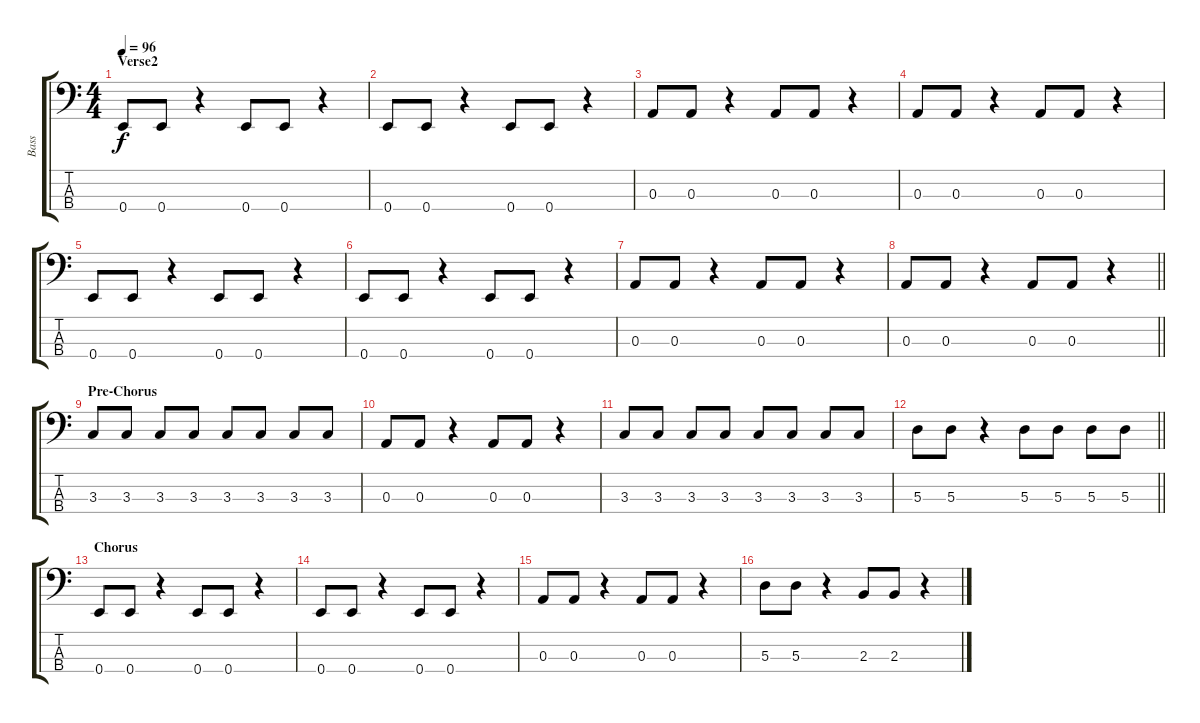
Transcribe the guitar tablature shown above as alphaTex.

\track ("Bass" "Bass") {instrument electricbassfinger}
\staff {score tabs}
\tuning (G2 D2 A1 E1) {hide}
\ts (4 4)
\section ("" "Verse2")
\tempo 96
\clef f4
\ks c
0.4.8{dy f} 0.4.8 r.4 0.4.8 0.4.8 r.4 |
0.4.8 0.4.8 r.4 0.4.8 0.4.8 r.4 |
0.3.8 0.3.8 r.4 0.3.8 0.3.8 r.4 |
0.3.8 0.3.8 r.4 0.3.8 0.3.8 r.4 |
0.4.8 0.4.8 r.4 0.4.8 0.4.8 r.4 |
0.4.8 0.4.8 r.4 0.4.8 0.4.8 r.4 |
0.3.8 0.3.8 r.4 0.3.8 0.3.8 r.4 |
\barLineRight lightlight
0.3.8 0.3.8 r.4 0.3.8 0.3.8 r.4 |
\section ("" "Pre-Chorus")
3.3.8 3.3.8 3.3.8 3.3.8 3.3.8 3.3.8 3.3.8 3.3.8 |
0.3.8 0.3.8 r.4 0.3.8 0.3.8 r.4 |
3.3.8 3.3.8 3.3.8 3.3.8 3.3.8 3.3.8 3.3.8 3.3.8 |
\barLineRight lightlight
5.3.8 5.3.8 r.4 5.3.8 5.3.8 5.3.8 5.3.8 |
\section ("" "Chorus")
0.4.8 0.4.8 r.4 0.4.8 0.4.8 r.4 |
0.4.8 0.4.8 r.4 0.4.8 0.4.8 r.4 |
0.3.8 0.3.8 r.4 0.3.8 0.3.8 r.4 |
5.3.8 5.3.8 r.4 2.3.8 2.3.8 r.4
